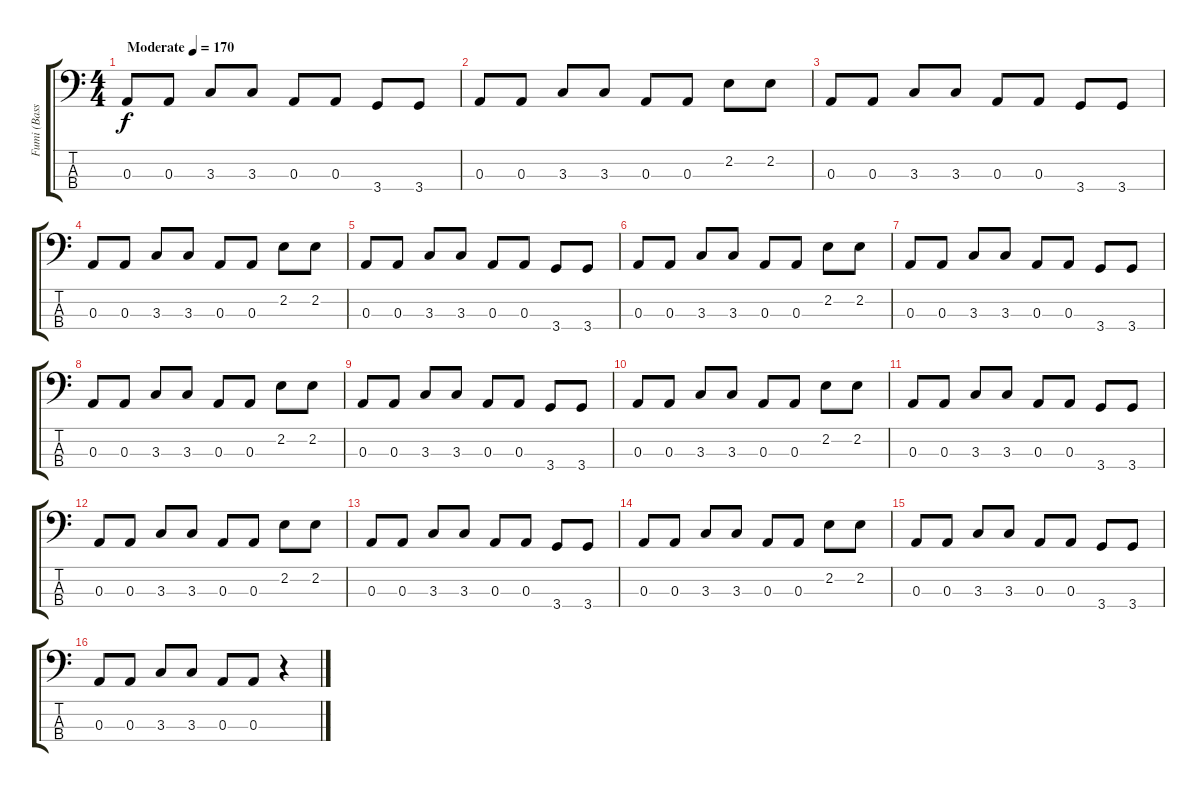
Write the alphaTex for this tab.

\track ("Fumi (Bass)" "Fumi (Bass") {instrument fretlessbass}
\staff {score tabs}
\tuning (G2 D2 A1 E1) {hide}
\ts (4 4)
\tempo (170 "Moderate")
\clef f4
\ks c
0.3.8{dy f instrument fretlessbass} 0.3.8 3.3.8 3.3.8 0.3.8 0.3.8 3.4.8 3.4.8 |
0.3.8 0.3.8 3.3.8 3.3.8 0.3.8 0.3.8 2.2.8 2.2.8 |
0.3.8 0.3.8 3.3.8 3.3.8 0.3.8 0.3.8 3.4.8 3.4.8 |
0.3.8 0.3.8 3.3.8 3.3.8 0.3.8 0.3.8 2.2.8 2.2.8 |
0.3.8 0.3.8 3.3.8 3.3.8 0.3.8 0.3.8 3.4.8 3.4.8 |
0.3.8 0.3.8 3.3.8 3.3.8 0.3.8 0.3.8 2.2.8 2.2.8 |
0.3.8 0.3.8 3.3.8 3.3.8 0.3.8 0.3.8 3.4.8 3.4.8 |
0.3.8 0.3.8 3.3.8 3.3.8 0.3.8 0.3.8 2.2.8 2.2.8 |
0.3.8 0.3.8 3.3.8 3.3.8 0.3.8 0.3.8 3.4.8 3.4.8 |
0.3.8 0.3.8 3.3.8 3.3.8 0.3.8 0.3.8 2.2.8 2.2.8 |
0.3.8 0.3.8 3.3.8 3.3.8 0.3.8 0.3.8 3.4.8 3.4.8 |
0.3.8 0.3.8 3.3.8 3.3.8 0.3.8 0.3.8 2.2.8 2.2.8 |
0.3.8 0.3.8 3.3.8 3.3.8 0.3.8 0.3.8 3.4.8 3.4.8 |
0.3.8 0.3.8 3.3.8 3.3.8 0.3.8 0.3.8 2.2.8 2.2.8 |
0.3.8 0.3.8 3.3.8 3.3.8 0.3.8 0.3.8 3.4.8 3.4.8 |
0.3.8 0.3.8 3.3.8 3.3.8 0.3.8 0.3.8 r.4
